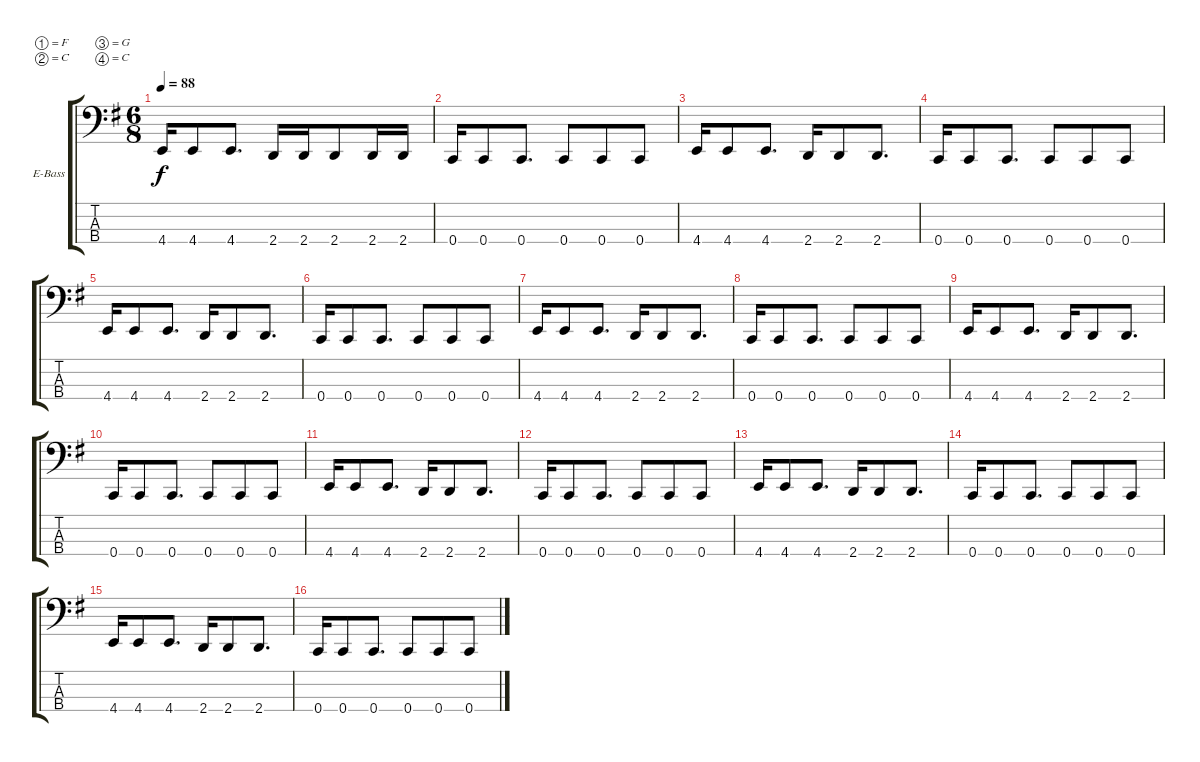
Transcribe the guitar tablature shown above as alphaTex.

\bracketExtendMode groupsimilarinstruments
\firstSystemTrackNameOrientation horizontal
\otherSystemsTrackNameOrientation horizontal
\track ("Electric Bass" "E-Bass") {instrument electricbassfinger}
\staff {score tabs}
\tuning (F2 C2 G1 C1)
\ts (6 8)
\tempo 88
\clef f4
\ks eminor
4.4.16{dy f} 4.4.8 4.4.8{d} 2.4.16 2.4.16 2.4.8 2.4.16 2.4.16 |
0.4.16 0.4.8 0.4.8{d} 0.4.8 0.4.8 0.4.8 |
4.4.16 4.4.8 4.4.8{d} 2.4.16 2.4.8 2.4.8{d} |
0.4.16 0.4.8 0.4.8{d} 0.4.8 0.4.8 0.4.8 |
4.4.16 4.4.8 4.4.8{d} 2.4.16 2.4.8 2.4.8{d} |
0.4.16 0.4.8 0.4.8{d} 0.4.8 0.4.8 0.4.8 |
4.4.16 4.4.8 4.4.8{d} 2.4.16 2.4.8 2.4.8{d} |
0.4.16 0.4.8 0.4.8{d} 0.4.8 0.4.8 0.4.8 |
4.4.16 4.4.8 4.4.8{d} 2.4.16 2.4.8 2.4.8{d} |
0.4.16 0.4.8 0.4.8{d} 0.4.8 0.4.8 0.4.8 |
4.4.16 4.4.8 4.4.8{d} 2.4.16 2.4.8 2.4.8{d} |
0.4.16 0.4.8 0.4.8{d} 0.4.8 0.4.8 0.4.8 |
4.4.16 4.4.8 4.4.8{d} 2.4.16 2.4.8 2.4.8{d} |
0.4.16 0.4.8 0.4.8{d} 0.4.8 0.4.8 0.4.8 |
4.4.16 4.4.8 4.4.8{d} 2.4.16 2.4.8 2.4.8{d} |
0.4.16 0.4.8 0.4.8{d} 0.4.8 0.4.8 0.4.8
